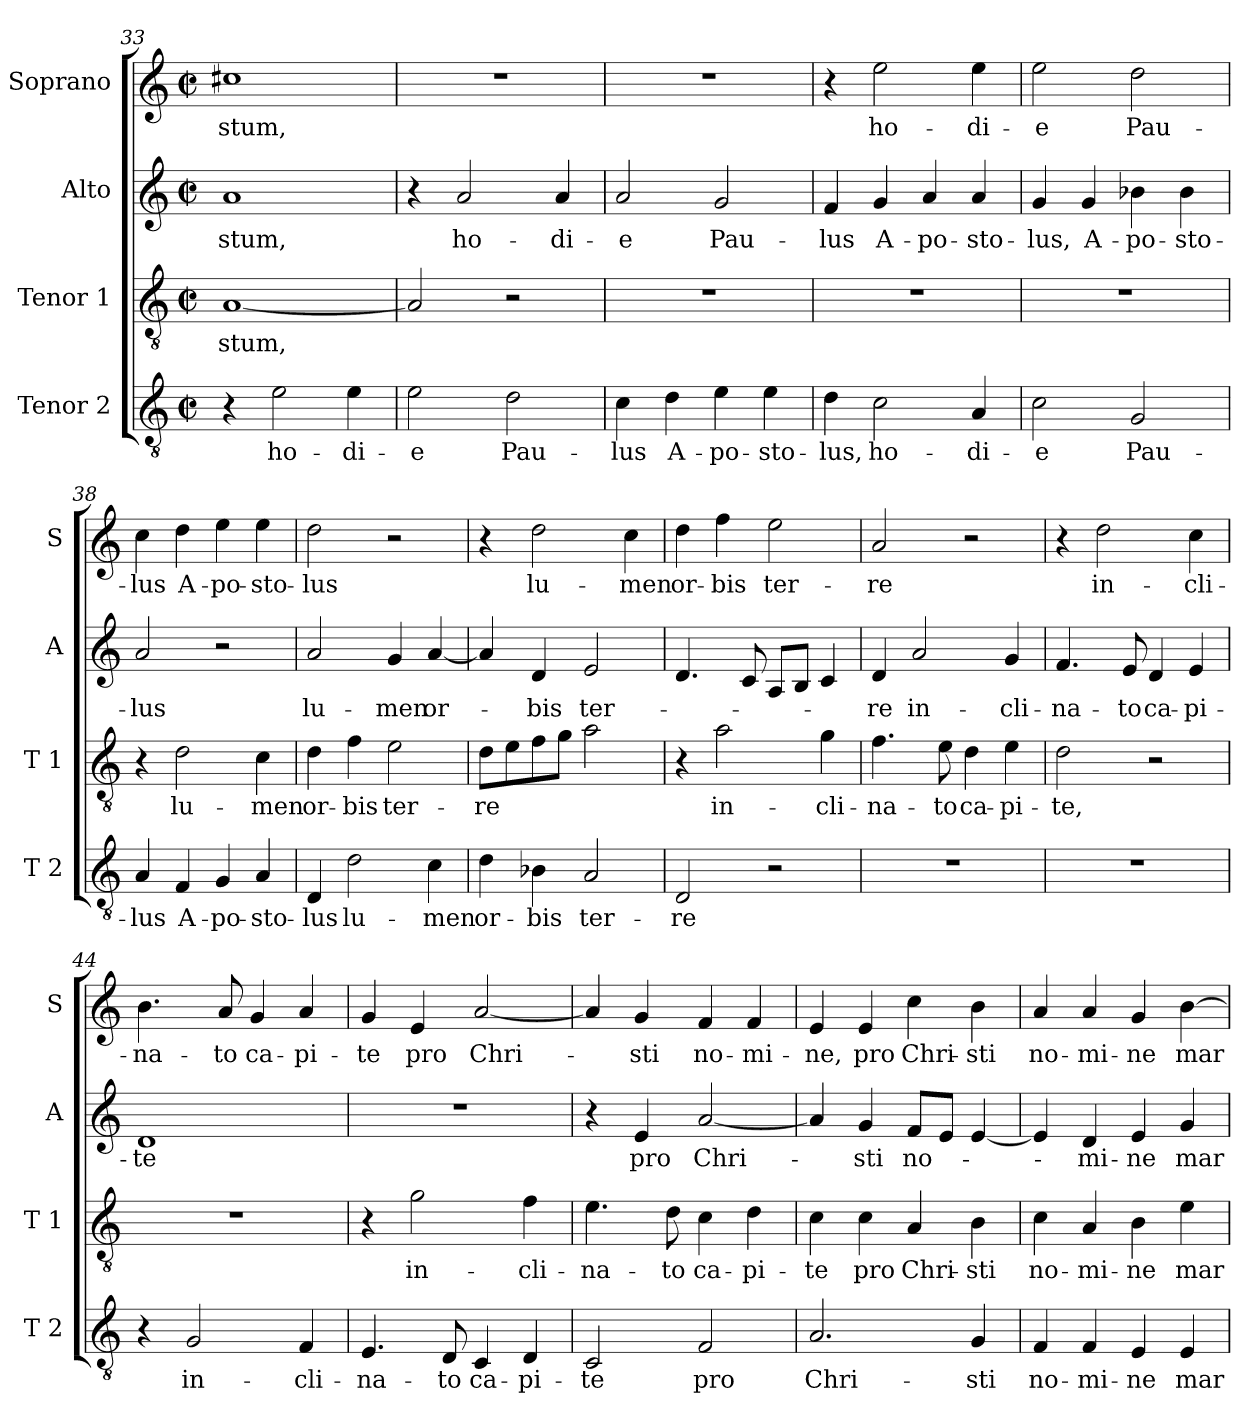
**kern	**text	**kern	**text	**kern	**text	**kern	**text
*part4	*part4	*part3	*part3	*part2	*part2	*part1	*part1
*staff4	*staff4	*staff3	*staff3	*staff2	*staff2	*staff1	*staff1
*I"Tenor 2	*	*I"Tenor 1	*	*I"Alto	*	*I"Soprano	*
*I'T 2	*	*I'T 1	*	*I'A	*	*I'S	*
*clefGv2	*	*clefGv2	*	*clefG2	*	*clefG2	*
*k[]	*	*k[]	*	*k[]	*	*k[]	*
*C:	*	*C:	*	*C:	*	*C:	*
*M2/2	*	*M2/2	*	*M2/2	*	*M2/2	*
*met(c|)	*	*met(c|)	*	*met(c|)	*	*met(c|)	*
=33	=33	=33	=33	=33	=33	=33	=33
!	!	!	!LO:LY:b	!	!LO:LY:b	!	!LO:LY:b
4r	.	[1A	-stum,	1a	-stum,	1cc#X	-stum,
!	!LO:LY:b	!	!	!	!	!	!
2e\	ho-	.	.	.	.	.	.
!	!LO:LY:b	!	!	!	!	!	!
4e\	-di-	.	.	.	.	.	.
!!LO:PB:g=z
=34	=34	=34	=34	=34	=34	=34	=34
!	!LO:LY:b	!	!	!	!	!	!
2e\	-e	2A/]	.	4r	.	1r	.
!	!	!	!	!	!LO:LY:b	!	!
.	.	.	.	2a/	ho-	.	.
!	!LO:LY:b	!	!	!	!	!	!
2d\	Pau-	2r	.	.	.	.	.
!	!	!	!	!	!LO:LY:b	!	!
.	.	.	.	4a/	-di-	.	.
=35	=35	=35	=35	=35	=35	=35	=35
!	!LO:LY:b	!	!	!	!LO:LY:b	!	!
4c\	-lus	1r	.	2a/	-e	1r	.
!	!LO:LY:b	!	!	!	!	!	!
4d\	A-	.	.	.	.	.	.
!	!LO:LY:b	!	!	!	!LO:LY:b	!	!
4e\	-po-	.	.	2g/	Pau-	.	.
!	!LO:LY:b	!	!	!	!	!	!
4e\	-sto-	.	.	.	.	.	.
=36	=36	=36	=36	=36	=36	=36	=36
!	!LO:LY:b	!	!	!	!LO:LY:b	!	!
4d\	-lus,	1r	.	4f/	-lus	4r	.
!	!LO:LY:b	!	!	!	!LO:LY:b	!	!LO:LY:b
2c\	ho-	.	.	4g/	A-	2ee\	ho-
!	!	!	!	!	!LO:LY:b	!	!
.	.	.	.	4a/	-po-	.	.
!	!LO:LY:b	!	!	!	!LO:LY:b	!	!LO:LY:b
4A/	-di-	.	.	4a/	-sto-	4ee\	-di-
=37	=37	=37	=37	=37	=37	=37	=37
!	!LO:LY:b	!	!	!	!LO:LY:b	!	!LO:LY:b
2c\	-e	1r	.	4g/	-lus,	2ee\	-e
!	!	!	!	!	!LO:LY:b	!	!
.	.	.	.	4g/	A-	.	.
!	!LO:LY:b	!	!	!	!LO:LY:b	!	!LO:LY:b
2G/	Pau-	.	.	4b-X\	-po-	2dd\	Pau-
!	!	!	!	!	!LO:LY:b	!	!
.	.	.	.	4b-\	-sto-	.	.
=38	=38	=38	=38	=38	=38	=38	=38
!	!LO:LY:b	!	!	!	!LO:LY:b	!	!LO:LY:b
4A/	-lus	4r	.	2a/	-lus	4cc\	-lus
!	!LO:LY:b	!	!LO:LY:b	!	!	!	!LO:LY:b
4F/	A-	2d\	lu-	.	.	4dd\	A-
!	!LO:LY:b	!	!	!	!	!	!LO:LY:b
4G/	-po-	.	.	2r	.	4ee\	-po-
!	!LO:LY:b	!	!LO:LY:b	!	!	!	!LO:LY:b
4A/	-sto-	4c\	-men	.	.	4ee\	-sto-
=39	=39	=39	=39	=39	=39	=39	=39
!	!LO:LY:b	!	!LO:LY:b	!	!LO:LY:b	!	!LO:LY:b
4D/	-lus	4d\	or-	2a/	lu-	2dd\	-lus
!	!LO:LY:b	!	!LO:LY:b	!	!	!	!
2d\	lu-	4f\	-bis	.	.	.	.
!	!	!	!LO:LY:b	!	!LO:LY:b	!	!
.	.	2e\	ter-	4g/	-men	2r	.
!	!LO:LY:b	!	!	!	!LO:LY:b	!	!
4c\	-men	.	.	[4a/	or-	.	.
!!LO:LB:g=z
=40	=40	=40	=40	=40	=40	=40	=40
!	!LO:LY:b	!	!LO:LY:b	!	!	!	!
4d\	or-	8d\L	-re	4a/]	.	4r	.
.	.	8e\	.	.	.	.	.
!	!LO:LY:b	!	!	!	!LO:LY:b	!	!LO:LY:b
4B-X\	-bis	8f\	.	4d/	-bis	2dd\	lu-
.	.	8g\J	.	.	.	.	.
!	!LO:LY:b	!	!	!	!LO:LY:b	!	!
2A/	ter-	2a\	.	2e/	ter-	.	.
!	!	!	!	!	!	!	!LO:LY:b
.	.	.	.	.	.	4cc\	-men
=41	=41	=41	=41	=41	=41	=41	=41
!	!LO:LY:b	!	!	!	!	!	!LO:LY:b
2D/	-re	4r	.	4.d/	.	4dd\	or-
!	!	!	!LO:LY:b	!	!	!	!LO:LY:b
.	.	2a\	in-	.	.	4ff\	-bis
.	.	.	.	8c/	.	.	.
!	!	!	!	!	!	!	!LO:LY:b
2r	.	.	.	8A/L	.	2ee\	ter-
.	.	.	.	8B/J	.	.	.
!	!	!	!LO:LY:b	!	!	!	!
.	.	4g\	-cli-	4c/	.	.	.
=42	=42	=42	=42	=42	=42	=42	=42
!	!	!	!LO:LY:b	!	!LO:LY:b	!	!LO:LY:b
1r	.	4.f\	-na-	4d/	-re	2a/	-re
!	!	!	!	!	!LO:LY:b	!	!
.	.	.	.	2a/	in-	.	.
!	!	!	!LO:LY:b	!	!	!	!
.	.	8e\	-to	.	.	.	.
!	!	!	!LO:LY:b	!	!	!	!
.	.	4d\	ca-	.	.	2r	.
!	!	!	!LO:LY:b	!	!LO:LY:b	!	!
.	.	4e\	-pi-	4g/	-cli-	.	.
=43	=43	=43	=43	=43	=43	=43	=43
!	!	!	!LO:LY:b	!	!LO:LY:b	!	!
1r	.	2d\	-te,	4.f/	-na-	4r	.
!	!	!	!	!	!	!	!LO:LY:b
.	.	.	.	.	.	2dd\	in-
!	!	!	!	!	!LO:LY:b	!	!
.	.	.	.	8e/	-to	.	.
!	!	!	!	!	!LO:LY:b	!	!
.	.	2r	.	4d/	ca-	.	.
!	!	!	!	!	!LO:LY:b	!	!LO:LY:b
.	.	.	.	4e/	-pi-	4cc\	-cli-
=44	=44	=44	=44	=44	=44	=44	=44
!	!	!	!	!	!LO:LY:b	!	!LO:LY:b
4r	.	1r	.	1d	-te	4.b\	-na-
!	!LO:LY:b	!	!	!	!	!	!
2G/	in-	.	.	.	.	.	.
!	!	!	!	!	!	!	!LO:LY:b
.	.	.	.	.	.	8a/	-to
!	!	!	!	!	!	!	!LO:LY:b
.	.	.	.	.	.	4g/	ca-
!	!LO:LY:b	!	!	!	!	!	!LO:LY:b
4F/	-cli-	.	.	.	.	4a/	-pi-
=45	=45	=45	=45	=45	=45	=45	=45
!	!LO:LY:b	!	!	!	!	!	!LO:LY:b
4.E/	-na-	4r	.	1r	.	4g/	-te
!	!	!	!LO:LY:b	!	!	!	!LO:LY:b
.	.	2g\	in-	.	.	4e/	pro
!	!LO:LY:b	!	!	!	!	!	!
8D/	-to	.	.	.	.	.	.
!	!LO:LY:b	!	!	!	!	!	!LO:LY:b
4C/	ca-	.	.	.	.	[2a/	Chri-
!	!LO:LY:b	!	!LO:LY:b	!	!	!	!
4D/	-pi-	4f\	-cli-	.	.	.	.
!!LO:LB:g=z
=46	=46	=46	=46	=46	=46	=46	=46
!	!LO:LY:b	!	!LO:LY:b	!	!	!	!
2C/	-te	4.e\	-na-	4r	.	4a/]	.
!	!	!	!	!	!LO:LY:b	!	!LO:LY:b
.	.	.	.	4e/	pro	4g/	-sti
!	!	!	!LO:LY:b	!	!	!	!
.	.	8d\	-to	.	.	.	.
!	!LO:LY:b	!	!LO:LY:b	!	!LO:LY:b	!	!LO:LY:b
2F/	pro	4c\	ca-	[2a/	Chri-	4f/	no-
!	!	!	!LO:LY:b	!	!	!	!LO:LY:b
.	.	4d\	-pi-	.	.	4f/	-mi-
=47	=47	=47	=47	=47	=47	=47	=47
!	!LO:LY:b	!	!LO:LY:b	!	!	!	!LO:LY:b
2.A/	Chri-	4c\	-te	4a/]	.	4e/	-ne,
!	!	!	!LO:LY:b	!	!LO:LY:b	!	!LO:LY:b
.	.	4c\	pro	4g/	-sti	4e/	pro
!	!	!	!LO:LY:b	!	!LO:LY:b	!	!LO:LY:b
.	.	4A/	Chri-	8f/L	no-	4cc\	Chri-
.	.	.	.	8e/J	.	.	.
!	!LO:LY:b	!	!LO:LY:b	!	!	!	!LO:LY:b
4G/	-sti	4B\	-sti	[4e/	.	4b\	-sti
=48	=48	=48	=48	=48	=48	=48	=48
!	!LO:LY:b	!	!LO:LY:b	!	!	!	!LO:LY:b
4F/	no-	4c\	no-	4e/]	.	4a/	no-
!	!LO:LY:b	!	!LO:LY:b	!	!LO:LY:b	!	!LO:LY:b
4F/	-mi-	4A/	-mi-	4d/	-mi-	4a/	-mi-
!	!LO:LY:b	!	!LO:LY:b	!	!LO:LY:b	!	!LO:LY:b
4E/	-ne	4B\	-ne	4e/	-ne	4g/	-ne
!	!LO:LY:b	!	!LO:LY:b	!	!LO:LY:b	!	!LO:LY:b
4E/	mar-	4e\	mar-	4g/	mar-	[4b\	mar-
=	=	=	=	=	=	=	=
*-	*-	*-	*-	*-	*-	*-	*-
